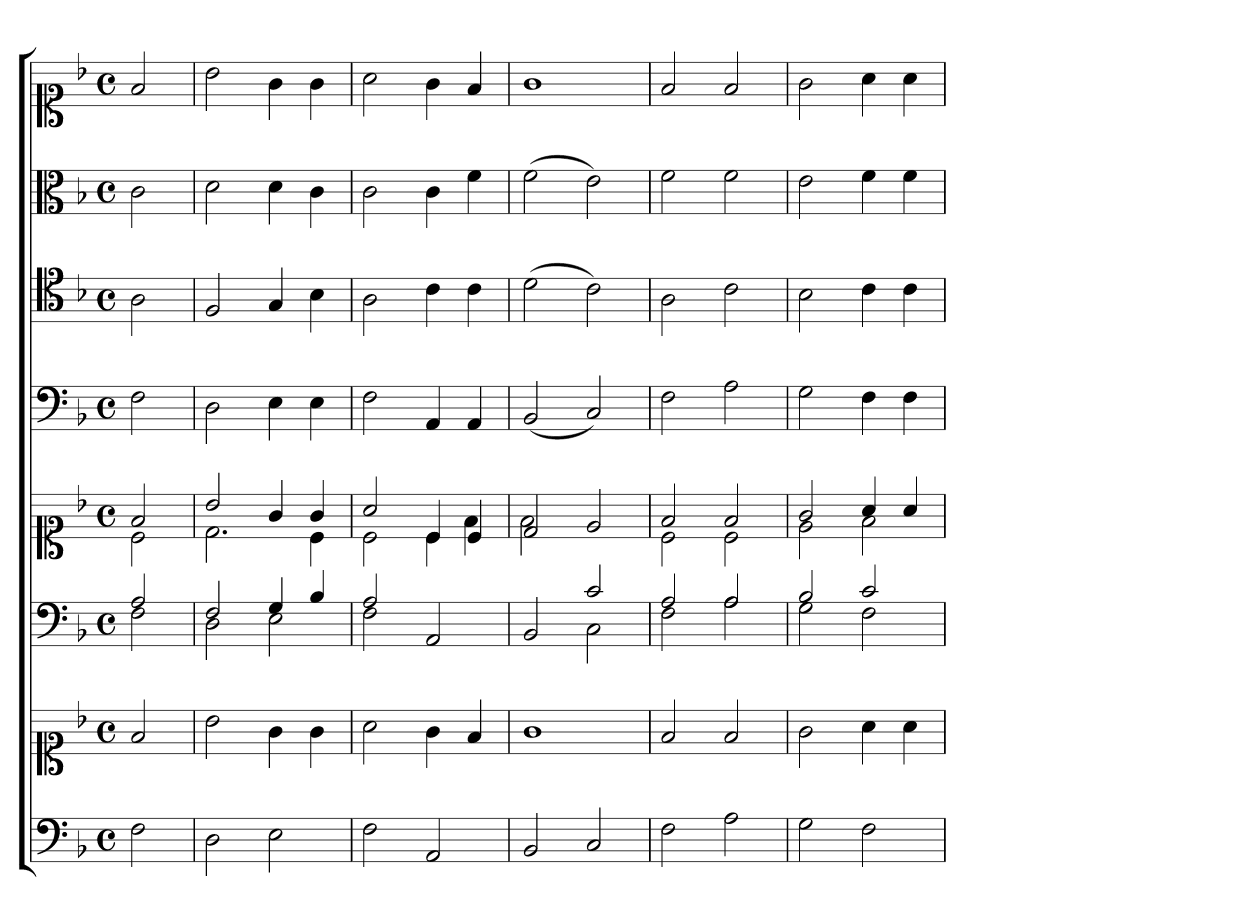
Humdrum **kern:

**kern	**kern	**kern	**kern	**kern	**kern	**kern	**kern
*part6	*part6	*part5	*part5	*part4	*part3	*part2	*part1
*staff8	*staff7	*staff6	*staff5	*staff4	*staff3	*staff2	*staff1
*clefF4	*clefC1	*clefF4	*clefC1	*clefF4	*clefC4	*clefC3	*clefC1
*k[b-]	*k[b-]	*k[b-]	*k[b-]	*k[b-]	*k[b-]	*k[b-]	*k[b-]
*F:	*F:	*F:	*F:	*F:	*F:	*F:	*F:
*M4/4	*M4/4	*M4/4	*M4/4	*M4/4	*M4/4	*M4/4	*M4/4
*met(c)	*met(c)	*met(c)	*met(c)	*met(c)	*met(c)	*met(c)	*met(c)
*MM180	*MM180	*MM180	*MM180	*MM180	*MM180	*MM180	*MM180
=1	=1	=1	=1	=1	=1	=1	=1
*	*	*^	*^	*	*	*	*
2F	2f	2A	2F	2f	2c	2F	2A	2c	2f
=2	=2	=2	=2	=2	=2	=2	=2	=2	=2
2D	2b-	2F	2D	2b-	2.d	2D	2F	2d	2b-
2E	4g	4G	2E	4g	.	4E	4G	4d	4g
.	4g	4B-	.	4g	4c	4E	4B-	4c	4g
=3	=3	=3	=3	=3	=3	=3	=3	=3	=3
2F	2a	2A	2F	2a	2c	2F	2A	2c	2a
2AA	4g	4ryy	2AA	4c	4c	4AA	4c	4c	4g
.	4f	4ryy	.	4c	4f	4AA	4c	4f	4f
=4	=4	=4	=4	=4	=4	=4	=4	=4	=4
2BB-	1g	2ryy	2BB-	2d	2f	(2BB-	(2d	(2f	1g
2C	.	2c	2C	2ryy	2e	2C)	2c)	2e)	.
=5	=5	=5	=5	=5	=5	=5	=5	=5	=5
2F	2f	2A	2F	2f	2c	2F	2A	2f	2f
2A	2f	2A	2A	2f	2c	2A	2c	2f	2f
=6	=6	=6	=6	=6	=6	=6	=6	=6	=6
2G	2g	2B-	2G	2g	2e	2G	2B-	2e	2g
2F	4a	2c	2F	4a	2f	4F	4c	4f	4a
.	4a	.	.	4a	.	4F	4c	4f	4a
*	*	*v	*v	*	*	*	*	*	*
*	*	*	*v	*v	*	*	*	*
=	=	=	=	=	=	=	=
*-	*-	*-	*-	*-	*-	*-	*-
